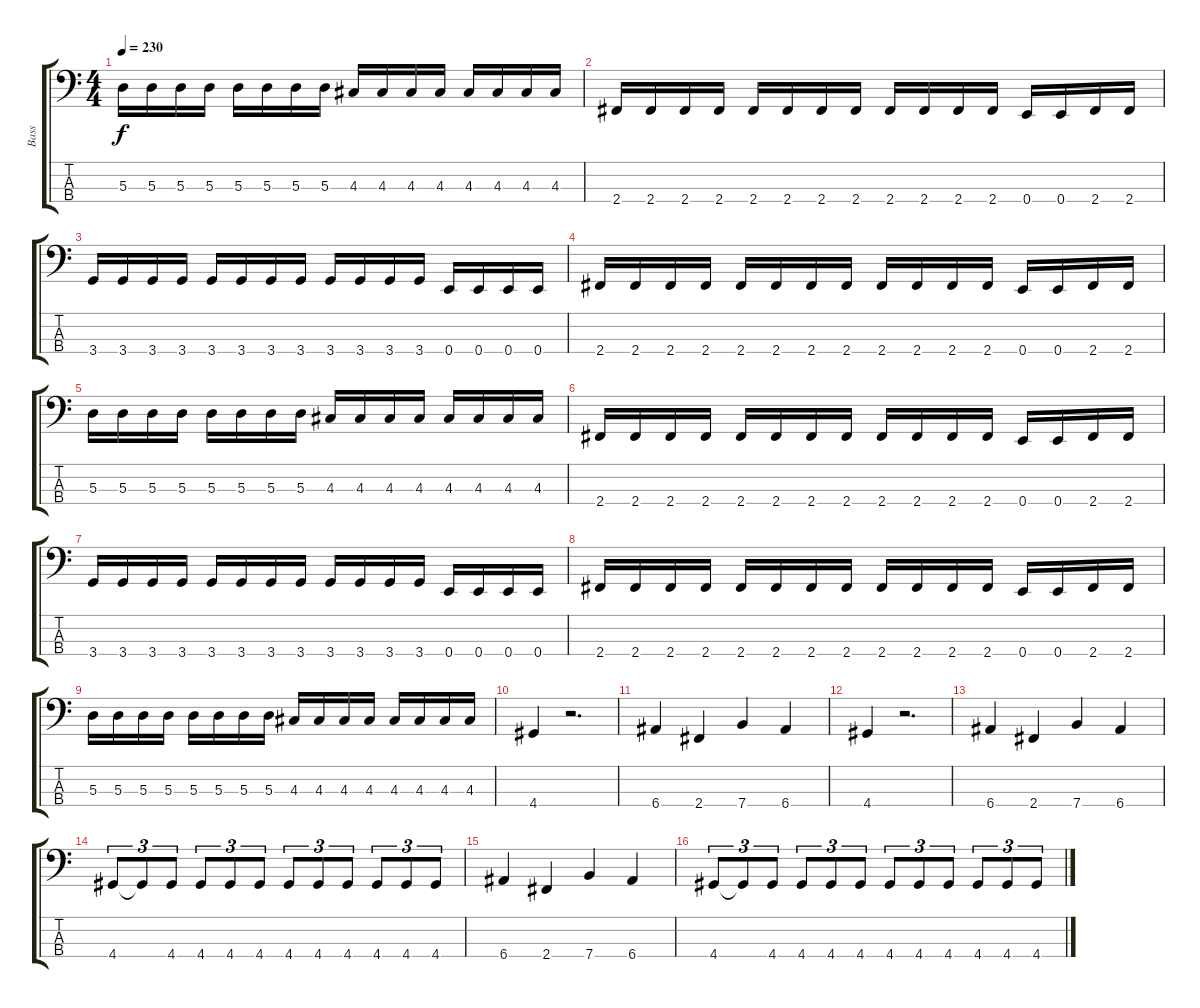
\track ("Bass" "Bass") {instrument electricbasspick}
\staff {score tabs}
\tuning (G2 D2 A1 E1) {hide}
\ts (4 4)
\tempo 230
\clef f4
\ks c
5.3.16{dy f} 5.3.16 5.3.16 5.3.16 5.3.16 5.3.16 5.3.16 5.3.16 4.3.16 4.3.16 4.3.16 4.3.16 4.3.16 4.3.16 4.3.16 4.3.16 |
2.4.16 2.4.16 2.4.16 2.4.16 2.4.16 2.4.16 2.4.16 2.4.16 2.4.16 2.4.16 2.4.16 2.4.16 0.4.16 0.4.16 2.4.16 2.4.16 |
3.4.16 3.4.16 3.4.16 3.4.16 3.4.16 3.4.16 3.4.16 3.4.16 3.4.16 3.4.16 3.4.16 3.4.16 0.4.16 0.4.16 0.4.16 0.4.16 |
2.4.16 2.4.16 2.4.16 2.4.16 2.4.16 2.4.16 2.4.16 2.4.16 2.4.16 2.4.16 2.4.16 2.4.16 0.4.16 0.4.16 2.4.16 2.4.16 |
5.3.16 5.3.16 5.3.16 5.3.16 5.3.16 5.3.16 5.3.16 5.3.16 4.3.16 4.3.16 4.3.16 4.3.16 4.3.16 4.3.16 4.3.16 4.3.16 |
2.4.16 2.4.16 2.4.16 2.4.16 2.4.16 2.4.16 2.4.16 2.4.16 2.4.16 2.4.16 2.4.16 2.4.16 0.4.16 0.4.16 2.4.16 2.4.16 |
3.4.16 3.4.16 3.4.16 3.4.16 3.4.16 3.4.16 3.4.16 3.4.16 3.4.16 3.4.16 3.4.16 3.4.16 0.4.16 0.4.16 0.4.16 0.4.16 |
2.4.16 2.4.16 2.4.16 2.4.16 2.4.16 2.4.16 2.4.16 2.4.16 2.4.16 2.4.16 2.4.16 2.4.16 0.4.16 0.4.16 2.4.16 2.4.16 |
5.3.16 5.3.16 5.3.16 5.3.16 5.3.16 5.3.16 5.3.16 5.3.16 4.3.16 4.3.16 4.3.16 4.3.16 4.3.16 4.3.16 4.3.16 4.3.16 |
4.4.4 r.2{d} |
6.4.4 2.4.4 7.4.4 6.4.4 |
4.4.4 r.2{d} |
6.4.4 2.4.4 7.4.4 6.4.4 |
4.4.8{tu (3 2)} 4.4{t}.8{tu (3 2)} 4.4.8{tu (3 2)} 4.4.8{tu (3 2)} 4.4.8{tu (3 2)} 4.4.8{tu (3 2)} 4.4.8{tu (3 2)} 4.4.8{tu (3 2)} 4.4.8{tu (3 2)} 4.4.8{tu (3 2)} 4.4.8{tu (3 2)} 4.4.8{tu (3 2)} |
6.4.4 2.4.4 7.4.4 6.4.4 |
4.4.8{tu (3 2)} 4.4{t}.8{tu (3 2)} 4.4.8{tu (3 2)} 4.4.8{tu (3 2)} 4.4.8{tu (3 2)} 4.4.8{tu (3 2)} 4.4.8{tu (3 2)} 4.4.8{tu (3 2)} 4.4.8{tu (3 2)} 4.4.8{tu (3 2)} 4.4.8{tu (3 2)} 4.4.8{tu (3 2)}
